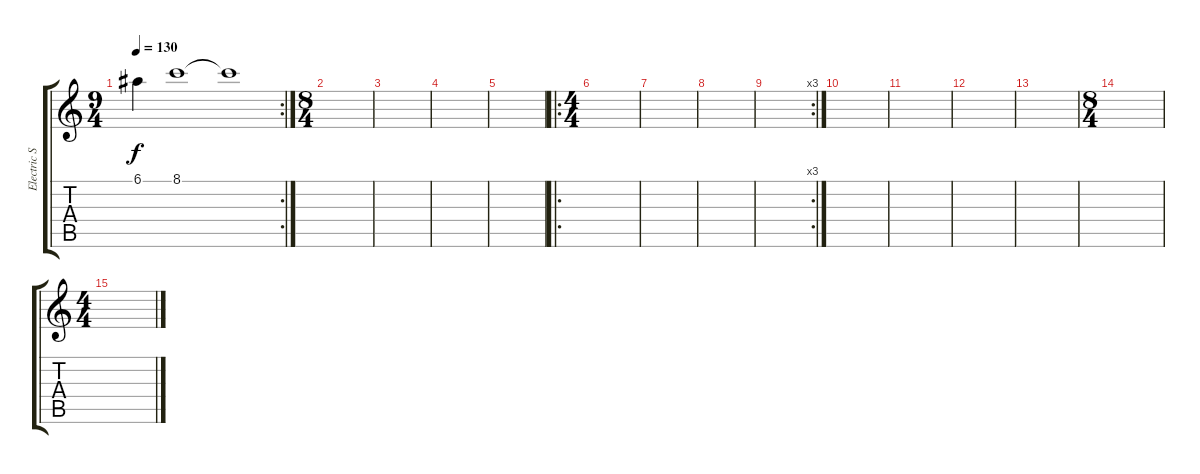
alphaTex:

\track ("Electric Solo" "Electric S") {instrument distortionguitar}
\staff {score tabs}
\tuning (E4 B3 G3 D3 A2 E2) {hide}
\rc 2
\ts (9 4)
\tempo 130
\clef g2
\ks c
6.1{t}.4{dy f} 8.1.1 8.1{t}.1 |
\ts (8 4)
|
|
|
|
\ro
\ts (4 4)
|
|
|
\rc 3
|
|
|
|
|
\ts (8 4)
|
\ts (4 4)
